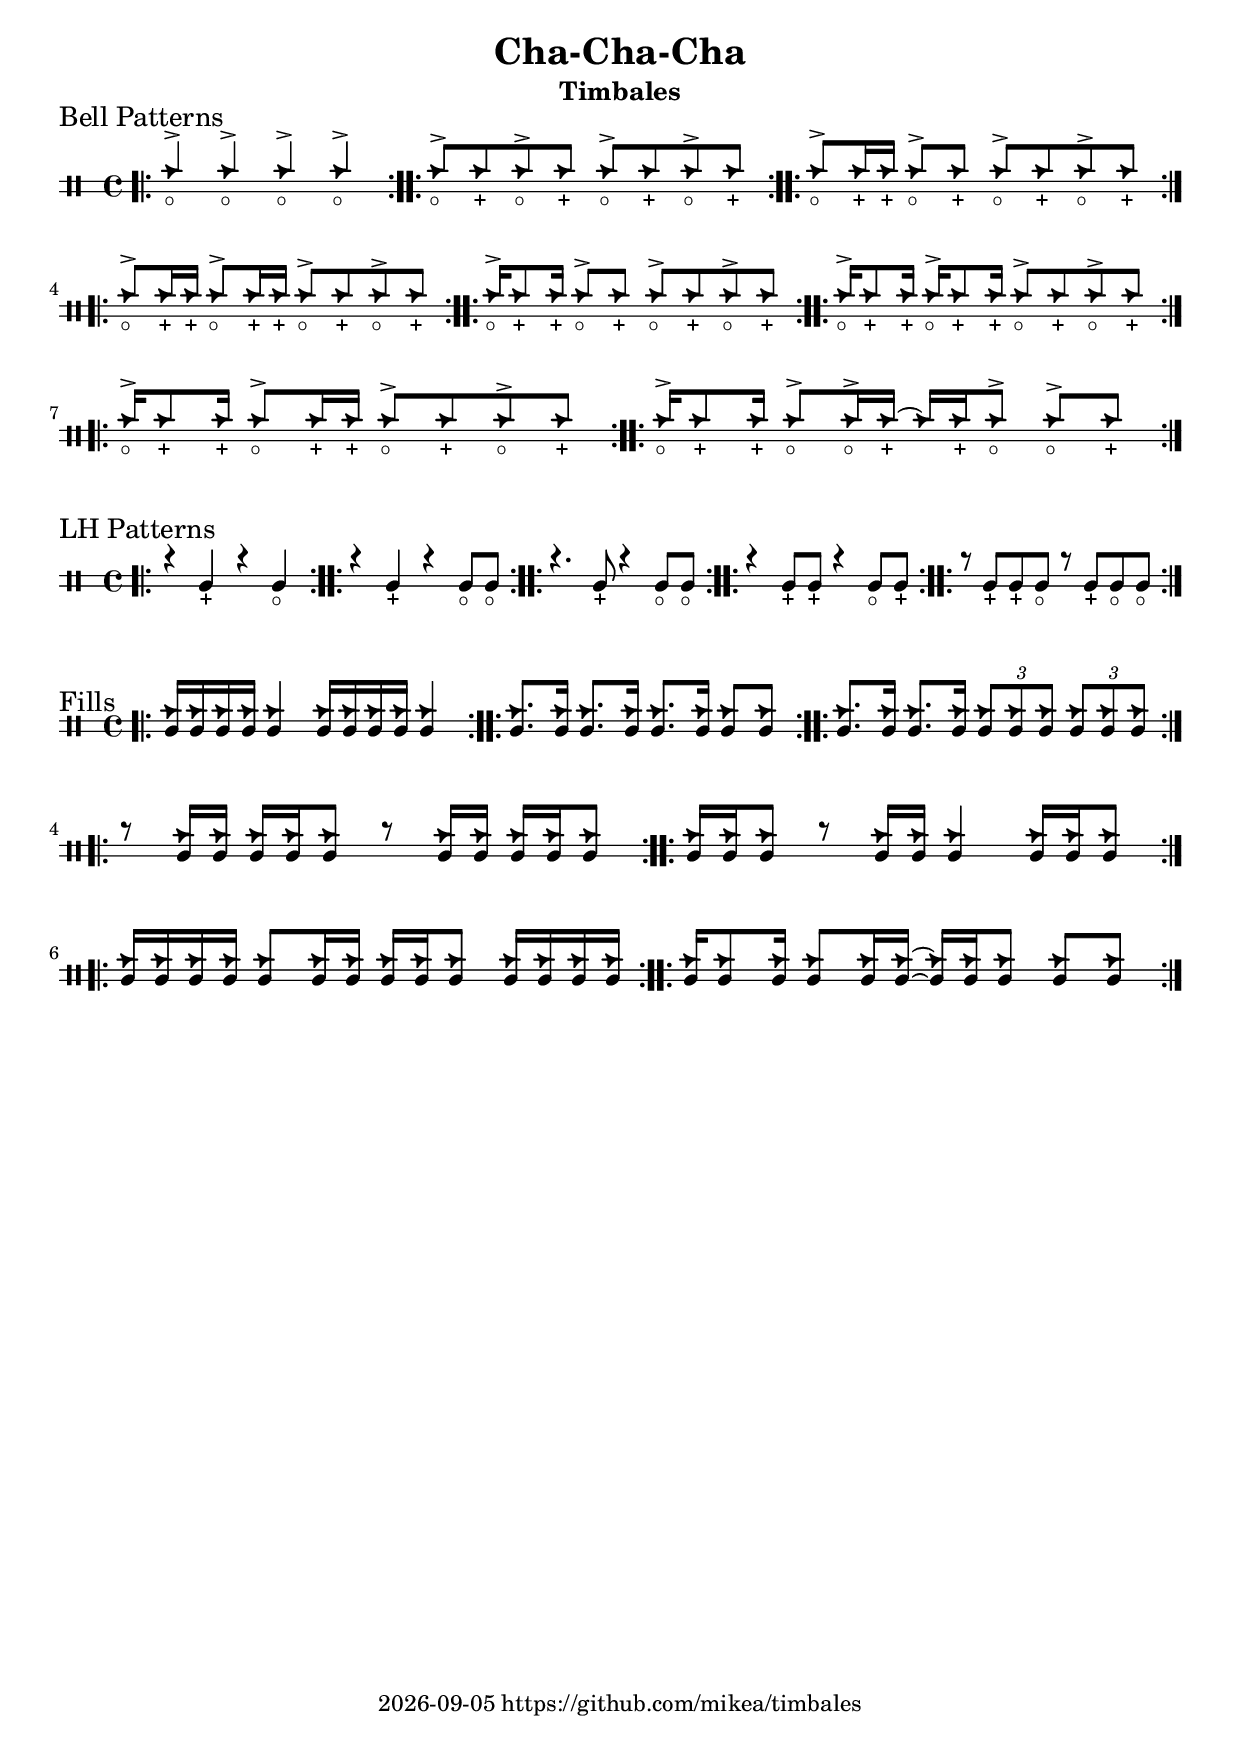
\version "2.24.2"

\include "common/all.ly"

date = #(strftime "%Y-%m-%d" (localtime (current-time)))

\header {
  title = "Cha-Cha-Cha"
  instrument = "Timbales"
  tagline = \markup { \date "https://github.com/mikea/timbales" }
}

\newTimbalesStaff <<
    \newDrumVoiceOne \drummode { 
        \sectionLabel "Bell Patterns"
        \bar ".|:"


        cb4^>_O cb4^>_O cb4^>_O cb4^>_O | \bar ":..:"
        cb8^>_O cb8_+ cb8^>_O cb8_+  cb8^>_O cb8_+  cb8^>_O cb8_+  | \bar ":..:"
        cb8^>_O cb16_+ cb16_+ cb8^>_O cb8_+  cb8^>_O cb8_+  cb8^>_O cb8_+  | \bar ":..:"
        cb8^>_O cb16_+ cb16_+ cb8^>_O cb16_+ cb16_+  cb8^>_O cb8_+  cb8^>_O cb8_+  | \bar ":..:"
        cb16^>_O cb8_+ cb16_+ cb8^>_O cb8_+  cb8^>_O cb8_+  cb8^>_O cb8_+  | \bar ":..:"
        cb16^>_O cb8_+ cb16_+ cb16^>_O cb8_+ cb16_+  cb8^>_O cb8_+  cb8^>_O cb8_+  | \bar ":..:"
        cb16^>_O cb8_+ cb16_+ cb8^>_O cb16_+ cb16_+  cb8^>_O cb8_+  cb8^>_O cb8_+  | \bar ":..:"
        cb16^>_O cb8_+ cb16_+ cb8^>_O cb16^>_O cb16_+~ cb16 cb16_+  cb8^>_O cb8^>_O cb8_+  | \bar ":..:"
    }
>>

\newTimbalesStaff <<
    \newDrumVoiceOne \drummode { 
        \sectionLabel "LH Patterns"
        \bar ".|:"

        r4 timl4_+ r4 timl4_O | \bar ":..:"
        r4 timl4_+ r4 timl8_O timl8_O | \bar ":..:"
        r4. timl8_+ r4 timl8_O timl8_O | \bar ":..:"
        r4 timl8_+ timl8_+ r4 timl8_O timl8_+ | \bar ":..:"
        r8 timl8_+ timl8_+ timl8_O r8 timl8_+ timl8_O timl8_O | \bar ":..:"

        \bar ":|."
    }
>>

\newTimbalesStaff <<
    \newDrumVoiceOne \drummode { 
        \sectionLabel "Fills"
        \bar ".|:"

        <<cb16 timl16>> <<cb16 timl16>> <<cb16 timl16>> <<cb16 timl16>> <<cb4 timl4>> <<cb16 timl16>> <<cb16 timl16>> <<cb16 timl16>> <<cb16 timl16>> <<cb4 timl4>>| \bar ":..:"
        <<cb8. timl8.>> <<cb16 timl16>> <<cb8. timl8.>> <<cb16 timl16>> <<cb8. timl8.>> <<cb16 timl16>> <<cb8 timl8>> <<cb8 timl8>>  | \bar ":..:"
        <<cb8. timl8.>> <<cb16 timl16>> <<cb8. timl8.>> <<cb16 timl16>> \tuplet 3/2 { <<cb8 timl8>> <<cb8 timl8>> <<cb8 timl8>> }  \tuplet 3/2 { <<cb8 timl8>> <<cb8 timl8>> <<cb8 timl8>> } | \bar ":..:"
        r8 <<cb16 timl16>> <<cb16 timl16>> <<cb16 timl16>> <<cb16 timl16>> <<cb8 timl8>> r8 <<cb16 timl16>> <<cb16 timl16>> <<cb16 timl16>> <<cb16 timl16>> <<cb8 timl8>> | \bar ":..:"
        <<cb16 timl16>> <<cb16 timl16>> <<cb8 timl8>> r8 <<cb16 timl16>> <<cb16 timl16>> <<cb4 timl4>> <<cb16 timl16>> <<cb16 timl16>> <<cb8 timl8>>| \bar ":..:"
        <<cb16 timl16>> <<cb16 timl16>> <<cb16 timl16>> <<cb16 timl16>> <<cb8 timl8>> <<cb16 timl16>> <<cb16 timl16>> <<cb16 timl16>> <<cb16 timl16>> <<cb8 timl8>> <<cb16 timl16>> <<cb16 timl16>> <<cb16 timl16>> <<cb16 timl16>> | \bar ":..:"
        <<cb16 timl16>> <<cb8 timl8>> <<cb16 timl16>> <<cb8 timl8>> <<cb16 timl16>> <<cb16~ timl16~>> <<cb16 timl16>> <<cb16 timl16>> <<cb8 timl8>> <<cb8 timl8>> <<cb8 timl8>> | \bar ":..:"


        \bar ":|."
    }
>>